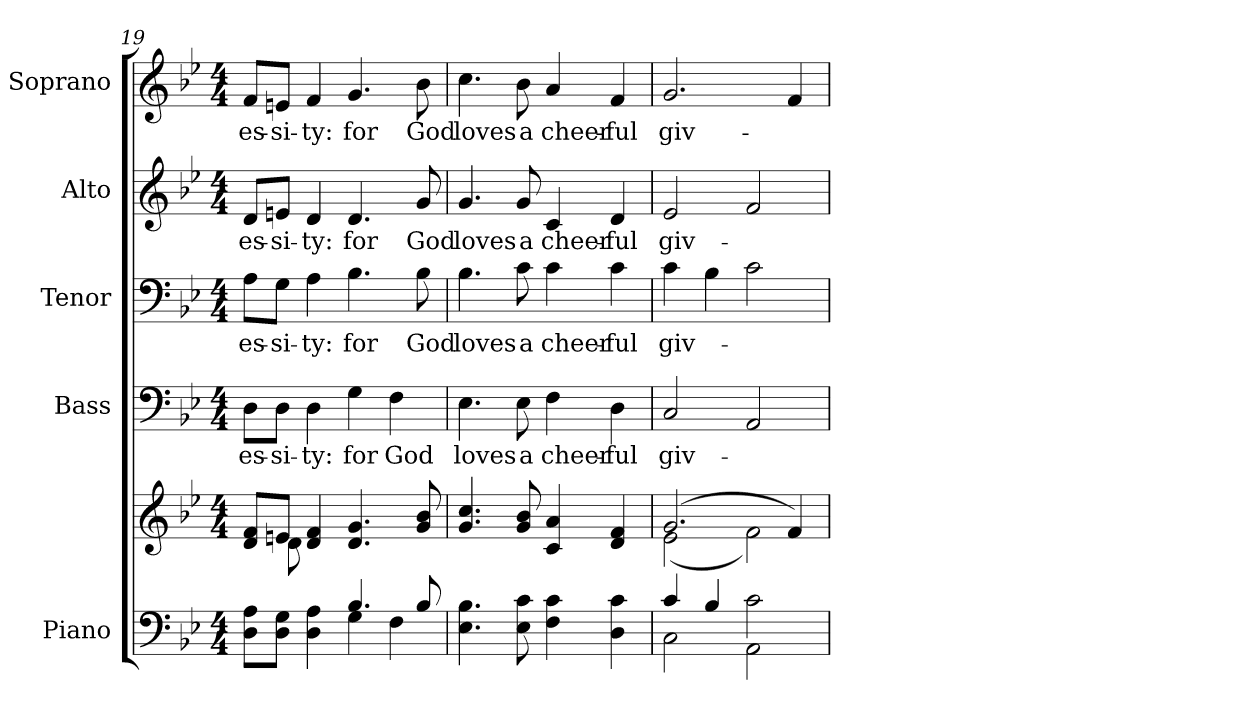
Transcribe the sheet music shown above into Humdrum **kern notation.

**kern	**kern	**kern	**text	**kern	**text	**kern	**text	**kern	**text
*part5	*part5	*part4	*part4	*part3	*part3	*part2	*part2	*part1	*part1
*staff6	*staff5	*staff4	*staff4	*staff3	*staff3	*staff2	*staff2	*staff1	*staff1
*I"Piano	*	*I"Bass	*	*I"Tenor	*	*I"Alto	*	*I"Soprano	*
*I'Pno.	*	*I'B.	*	*I'T.	*	*I'A.	*	*I'S.	*
!!LO:PB:g=z
*clefF4	*clefG2	*clefF4	*	*clefF4	*	*clefG2	*	*clefG2	*
*k[b-e-]	*k[b-e-]	*k[b-e-]	*	*k[b-e-]	*	*k[b-e-]	*	*k[b-e-]	*
*g:	*g:	*g:	*	*g:	*	*g:	*	*g:	*
*M4/4	*M4/4	*M4/4	*	*M4/4	*	*M4/4	*	*M4/4	*
=19	=19	=19	=19	=19	=19	=19	=19	=19	=19
*^	*^	*	*	*	*	*	*	*	*
!	!	!	!	!	!LO:LY:b:color=#000000	!	!	!	!	!	!
!	!	!	!	!	!	!	!LO:LY:b:color=#000000	!	!	!	!
!	!	!	!	!	!	!	!	!	!LO:LY:b:color=#000000	!	!
*	*	*	*	*	*	*	*	*^	*	*	*
!	!	!	!	!	!	!	!	!	!	!	!	!LO:LY:b:color=#000000
8Di\ 8Ai\L	2ryy	8di/ 8fi/L	8ryy	8Di\L	-es-	8Ai\L	-es-	8di/L	8ryy	-es-	8fi/L	-es-
!	!	!	!	!	!LO:LY:b:color=#000000	!	!	!	!	!	!	!
!	!	!	!	!	!	!	!LO:LY:b:color=#000000	!	!	!	!	!
!	!	!	!	!	!	!	!	!	!	!LO:LY:b:color=#000000	!	!
!	!	!	!	!	!	!	!	!	!	!	!	!LO:LY:b:color=#000000
8Di\ 8Gi\J	.	8eni/J	8di\	8Di\J	-si-	8Gi\J	-si-	8eni/J	2..ryy	-si-	8eni/J	-si-
!	!	!	!	!	!LO:LY:b:color=#000000	!	!	!	!	!	!	!
!	!	!	!	!	!	!	!LO:LY:b:color=#000000	!	!	!	!	!
!	!	!	!	!	!	!	!	!	!	!LO:LY:b:color=#000000	!	!
!	!	!	!	!	!	!	!	!	!	!	!	!LO:LY:b:color=#000000
4Di\ 4Ai	.	4di/ 4fi	4ryy	4Di\	-ty:	4Ai\	-ty:	4di/	.	-ty:	4fi/	-ty:
!	!	!	!	!	!LO:LY:b:color=#000000	!	!	!	!	!	!	!
!	!	!	!	!	!	!	!LO:LY:b:color=#000000	!	!	!	!	!
!	!	!	!	!	!	!	!	!	!	!LO:LY:b:color=#000000	!	!
!	!	!	!	!	!	!	!	!	!	!	!	!LO:LY:b:color=#000000
4.B-i/	4Gi\	4.di/ 4.gi	2ryy	4Gi\	for	4.B-i\	for	4.di/	.	for	4.gi/	for
!	!	!	!	!	!LO:LY:b:color=#000000	!	!	!	!	!	!	!
.	4Fi\	.	.	4Fi\	God	.	.	.	.	.	.	.
!	!	!	!	!	!	!	!LO:LY:b:color=#000000	!	!	!	!	!
!	!	!	!	!	!	!	!	!	!	!LO:LY:b:color=#000000	!	!
!	!	!	!	!	!	!	!	!	!	!	!	!LO:LY:b:color=#000000
8B-i/	.	8gi/ 8b-i	.	.	.	8B-i\	God	8gi/	.	God	8b-i\	God
*v	*v	*	*	*	*	*	*	*v	*v	*	*	*
*	*v	*v	*	*	*	*	*	*	*	*
=20	=20	=20	=20	=20	=20	=20	=20	=20	=20
!	!	!	!LO:LY:b:color=#000000	!	!	!	!	!	!
!	!	!	!	!	!LO:LY:b:color=#000000	!	!	!	!
!	!	!	!	!	!	!	!LO:LY:b:color=#000000	!	!
!	!	!	!	!	!	!	!	!	!LO:LY:b:color=#000000
4.E-i\ 4.B-i	4.gi/ 4.cci	4.E-i\	loves	4.B-i\	loves	4.gi/	loves	4.cci\	loves
!	!	!	!LO:LY:b:color=#000000	!	!	!	!	!	!
!	!	!	!	!	!LO:LY:b:color=#000000	!	!	!	!
!	!	!	!	!	!	!	!LO:LY:b:color=#000000	!	!
!	!	!	!	!	!	!	!	!	!LO:LY:b:color=#000000
8E-i\ 8ci	8gi/ 8b-i	8E-i\	a	8ci\	a	8gi/	a	8b-i\	a
!	!	!	!LO:LY:b:color=#000000	!	!	!	!	!	!
!	!	!	!	!	!LO:LY:b:color=#000000	!	!	!	!
!	!	!	!	!	!	!	!LO:LY:b:color=#000000	!	!
!	!	!	!	!	!	!	!	!	!LO:LY:b:color=#000000
4Fi\ 4ci	4ci/ 4ai	4Fi\	cheer-	4ci\	cheer-	4ci/	cheer-	4ai/	cheer-
!	!	!	!LO:LY:b:color=#000000	!	!	!	!	!	!
!	!	!	!	!	!LO:LY:b:color=#000000	!	!	!	!
!	!	!	!	!	!	!	!LO:LY:b:color=#000000	!	!
!	!	!	!	!	!	!	!	!	!LO:LY:b:color=#000000
4Di\ 4ci	4di/ 4fi	4Di\	-ful	4ci\	-ful	4di/	-ful	4fi/	-ful
=21	=21	=21	=21	=21	=21	=21	=21	=21	=21
*^	*^	*	*	*	*	*	*	*	*
!	!	!	!	!	!LO:LY:b:color=#000000	!	!	!	!	!	!
*	*	*	*	*^	*	*	*	*	*	*	*
!	!	!	!	!	!	!	!	!LO:LY:b:color=#000000	!	!	!	!
*	*	*	*	*	*	*	*^	*	*	*	*	*
!	!	!	!	!	!	!	!	!	!	!	!LO:LY:b:color=#000000	!	!
!	!	!	!	!	!	!	!	!	!	!	!	!	!LO:LY:b:color=#000000
4ci/	2Ci\	(2.gi/	(2e-i\	2Ci/	2ryy	giv-	4ci\	2ryy	giv-	2e-i/	giv-	2.gi/	giv-
4B-i/	.	.	.	.	.	.	4B-i\	.	.	.	.	.	.
2ci\	2AAi\	.	2fi\)	2AAi/	2ryy	.	2ci\	2ryy	.	2fi/	.	.	.
.	.	4fi/)	.	.	.	.	.	.	.	.	.	4fi/	.
*v	*v	*	*	*v	*v	*	*v	*v	*	*	*	*	*
*	*v	*v	*	*	*	*	*	*	*	*
=	=	=	=	=	=	=	=	=	=
*-	*-	*-	*-	*-	*-	*-	*-	*-	*-
